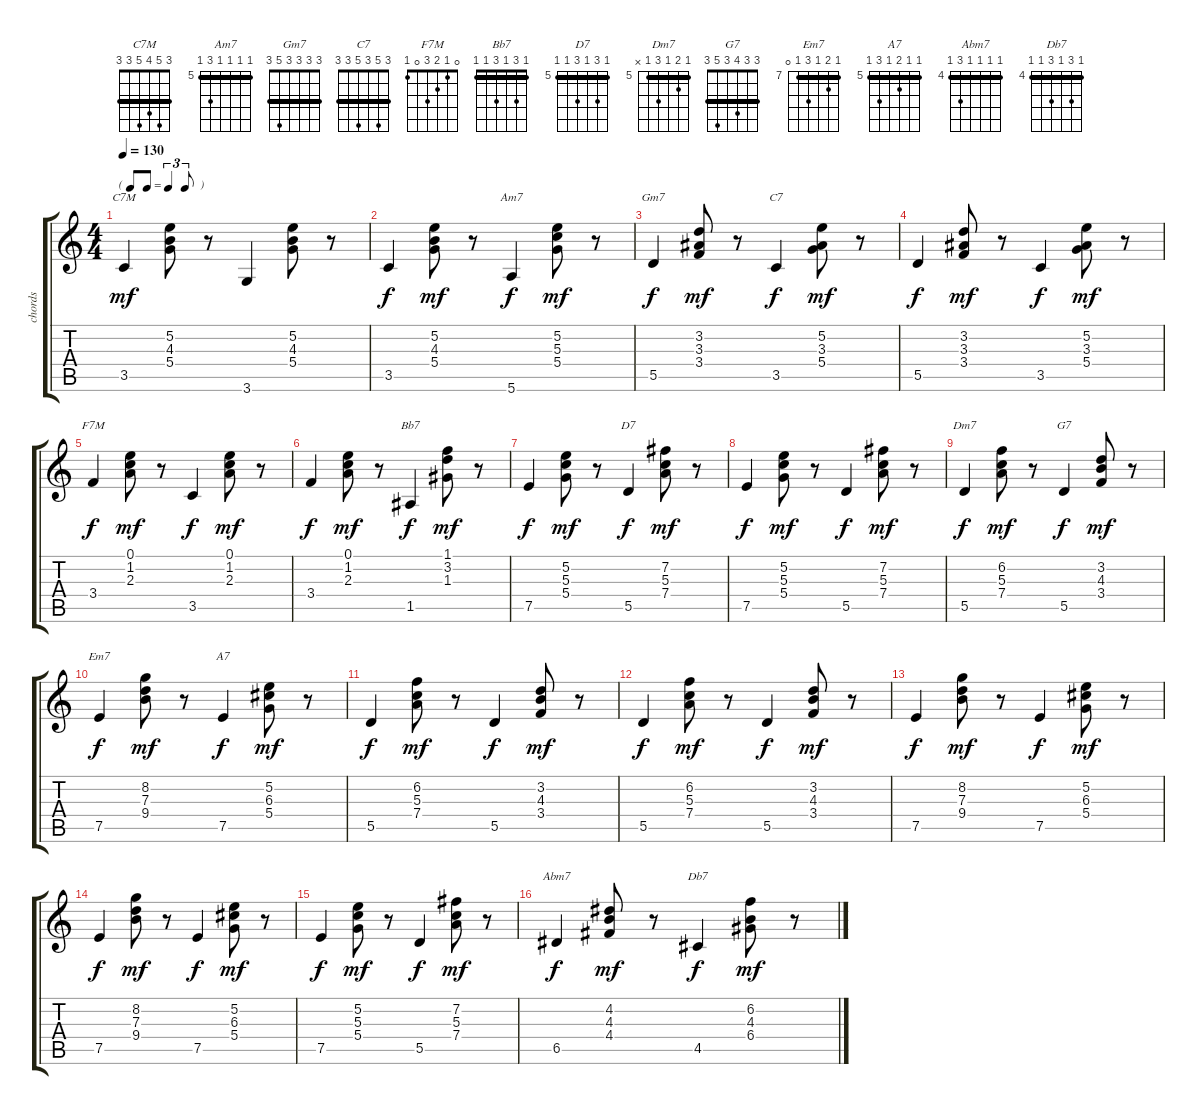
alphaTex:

\track ("chords" "chords") {instrument electricguitarjazz}
\staff {score tabs}
\tuning (E4 B3 G3 D3 A2 E2) {hide}
\chord ("C7M" 3 5 4 5 3 3) {barre 3}
\chord ("Am7" 5 5 5 5 7 5) {firstfret 5 barre 5}
\chord ("Gm7" 3 3 3 3 5 3) {barre 3}
\chord ("C7" 3 5 3 5 3 3) {barre 3}
\chord ("F7M" 0 1 2 3 0 1)
\chord ("Bb7" 1 3 1 3 1 1) {barre 1}
\chord ("D7" 5 7 5 7 5 5) {firstfret 5 barre 5}
\chord ("Dm7" 5 6 5 7 5 x) {firstfret 5 barre 5}
\chord ("G7" 3 3 4 3 5 3) {barre 3}
\chord ("Em7" 7 8 7 9 7 0) {firstfret 7 barre 7}
\chord ("A7" 5 5 6 5 7 5) {firstfret 5 barre 5}
\chord ("Abm7" 4 4 4 4 6 4) {firstfret 4 barre 4}
\chord ("Db7" 4 6 4 6 4 4) {firstfret 4 barre 4}
\ts (4 4)
\tf triplet8th
\tempo 130
\clef g2
\ks c
3.5.4{ch "C7M" dy mf} (5.2 4.3 5.4).8 r.8 3.6.4 (5.2 4.3 5.4).8 r.8 |
3.5.4{dy f} (5.2 4.3 5.4).8{dy mf} r.8 5.6.4{ch "Am7" dy f} (5.2 5.3 5.4).8{dy mf} r.8 |
5.5.4{ch "Gm7" dy f} (3.2 3.3 3.4).8{dy mf} r.8 3.5.4{ch "C7" dy f} (5.2 3.3 5.4).8{dy mf} r.8 |
5.5.4{dy f} (3.2 3.3 3.4).8{dy mf} r.8 3.5.4{dy f} (5.2 3.3 5.4).8{dy mf} r.8 |
3.4.4{ch "F7M" dy f} (0.1 1.2 2.3).8{dy mf} r.8 3.5.4{dy f} (0.1 1.2 2.3).8{dy mf} r.8 |
3.4.4{dy f} (0.1 1.2 2.3).8{dy mf} r.8 1.5.4{ch "Bb7" dy f} (1.1 3.2 1.3).8{dy mf} r.8 |
7.5.4{dy f} (5.2 5.3 5.4).8{dy mf} r.8 5.5.4{ch "D7" dy f} (7.2 5.3 7.4).8{dy mf} r.8 |
7.5.4{dy f} (5.2 5.3 5.4).8{dy mf} r.8 5.5.4{dy f} (7.2 5.3 7.4).8{dy mf} r.8 |
5.5.4{ch "Dm7" dy f} (6.2 5.3 7.4).8{dy mf} r.8 5.5.4{ch "G7" dy f} (3.2 4.3 3.4).8{dy mf} r.8 |
7.5.4{ch "Em7" dy f} (8.2 7.3 9.4).8{dy mf} r.8 7.5.4{ch "A7" dy f} (5.2 6.3 5.4).8{dy mf} r.8 |
5.5.4{dy f} (6.2 5.3 7.4).8{dy mf} r.8 5.5.4{dy f} (3.2 4.3 3.4).8{dy mf} r.8 |
5.5.4{dy f} (6.2 5.3 7.4).8{dy mf} r.8 5.5.4{dy f} (3.2 4.3 3.4).8{dy mf} r.8 |
7.5.4{dy f} (8.2 7.3 9.4).8{dy mf} r.8 7.5.4{dy f} (5.2 6.3 5.4).8{dy mf} r.8 |
7.5.4{dy f} (8.2 7.3 9.4).8{dy mf} r.8 7.5.4{dy f} (5.2 6.3 5.4).8{dy mf} r.8 |
7.5.4{dy f} (5.2 5.3 5.4).8{dy mf} r.8 5.5.4{dy f} (7.2 5.3 7.4).8{dy mf} r.8 |
6.5.4{ch "Abm7" dy f} (4.2 4.3 4.4).8{dy mf} r.8 4.5.4{ch "Db7" dy f} (6.2 4.3 6.4).8{dy mf} r.8
